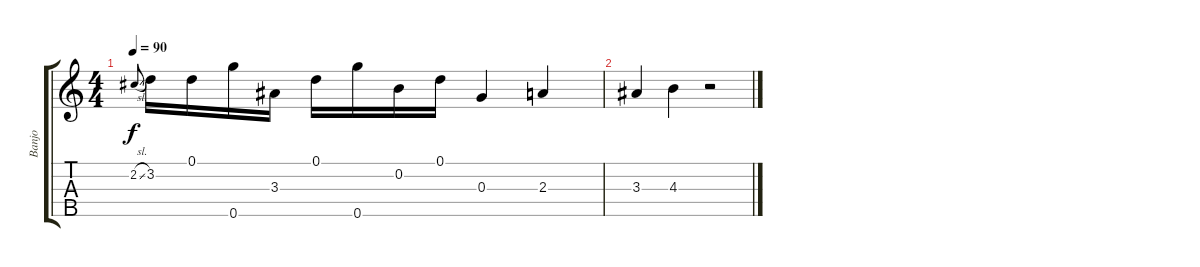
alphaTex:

\track ("Banjo" "Banjo") {instrument banjo}
\staff {score tabs}
\tuning (D4 B3 G3 D3 G4) {hide}
\displaytranspose 12
\ts (4 4)
\tempo 90
\clef g2
\ks c
2.2{sl}.8{gr onbeat dy f} 3.2.16 0.1.16 0.5.16 3.3.16 0.1.16 0.5.16 0.2.16 0.1.16 0.3.4 2.3.4 |
3.3.4 4.3.4 r.2
